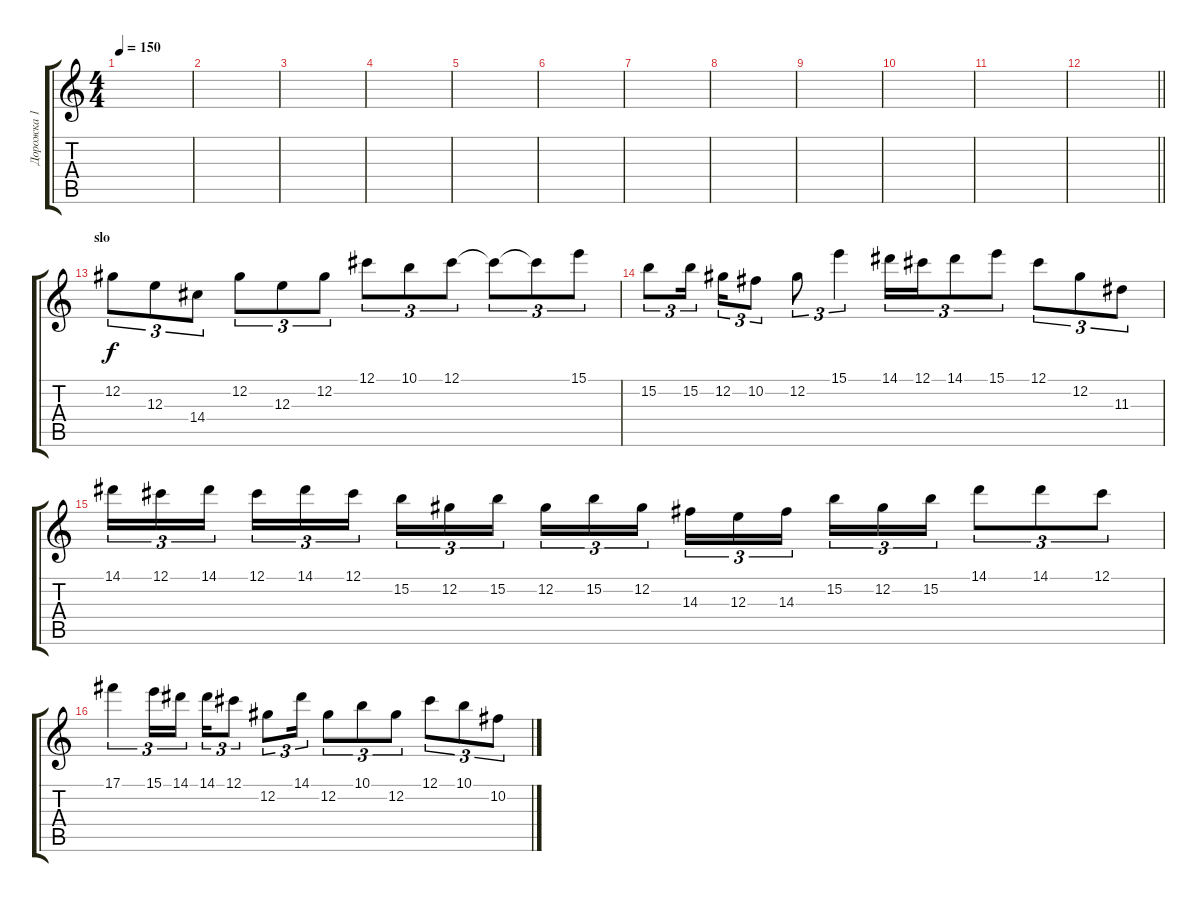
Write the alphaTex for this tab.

\track ("Дорожка 1" "Дорожка 1") {instrument distortionguitar}
\staff {score tabs}
\tuning (Db4 Ab3 E3 B2 Gb2 B1) {hide}
\ts (4 4)
\tempo 150
\clef g2
\ks c
|
|
|
|
|
|
|
|
|
|
|
\barLineRight lightlight
|
\section ("" "slo")
12.2.8{tu (3 2)} 12.3.8{tu (3 2)} 14.4.8{tu (3 2)} 12.2.8{tu (3 2)} 12.3.8{tu (3 2)} 12.2.8{tu (3 2)} 12.1.8{tu (3 2)} 10.1.8{tu (3 2)} 12.1.8{tu (3 2)} 12.1{t}.8{tu (3 2)} 12.1{t}.8{tu (3 2)} 15.1.8{tu (3 2)} |
15.2.8{tu (3 2)} 15.2.16{tu (3 2) beam splitsecondary} 12.2.16{tu (3 2)} 10.2.8{tu (3 2)} 12.2.8{tu (3 2)} 15.1.4{tu (3 2)} 14.1.16{tu (3 2)} 12.1.16{tu (3 2)} 14.1.8{tu (3 2)} 15.1.8{tu (3 2)} 12.1.8{tu (3 2)} 12.2.8{tu (3 2)} 11.3.8{tu (3 2)} |
14.1.16{tu (3 2)} 12.1.16{tu (3 2)} 14.1.16{tu (3 2) beam splitsecondary} 12.1.16{tu (3 2)} 14.1.16{tu (3 2)} 12.1.16{tu (3 2)} 15.2.16{tu (3 2)} 12.2.16{tu (3 2)} 15.2.16{tu (3 2) beam splitsecondary} 12.2.16{tu (3 2)} 15.2.16{tu (3 2)} 12.2.16{tu (3 2)} 14.3.16{tu (3 2)} 12.3.16{tu (3 2)} 14.3.16{tu (3 2) beam splitsecondary} 15.2.16{tu (3 2)} 12.2.16{tu (3 2)} 15.2.16{tu (3 2)} 14.1.8{tu (3 2)} 14.1.8{tu (3 2)} 12.1.8{tu (3 2)} |
17.1.4{tu (3 2)} 15.1.16{tu (3 2)} 14.1.16{tu (3 2)} 14.1.16{tu (3 2)} 12.1.8{tu (3 2)} 12.2.8{tu (3 2)} 14.1.16{tu (3 2)} 12.2.8{tu (3 2)} 10.1.8{tu (3 2)} 12.2.8{tu (3 2)} 12.1.8{tu (3 2)} 10.1.8{tu (3 2)} 10.2.8{tu (3 2)}
